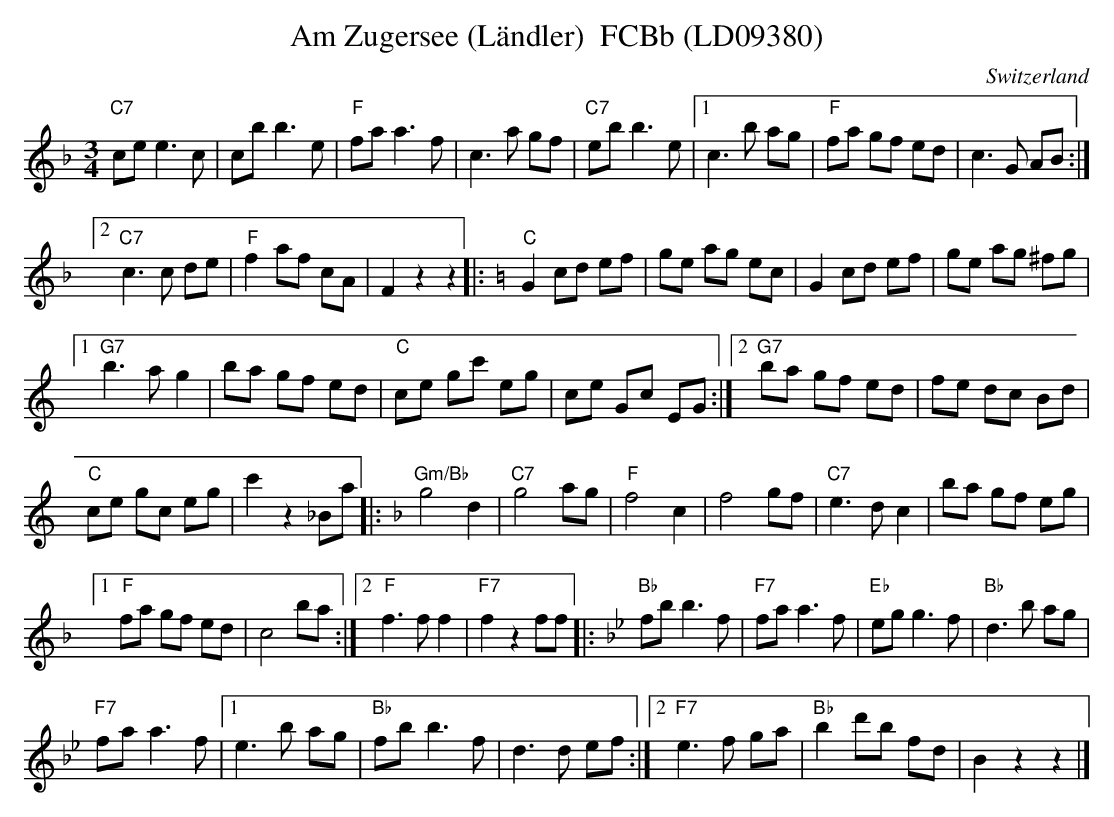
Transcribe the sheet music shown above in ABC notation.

X:1
T: Am Zugersee (L\"andler)  FCBb (LD09380)
M:3/4
L:1/8
K:F %%MIDI gchordon
"C7"cee3c | cbb3e | "F"faa3f | c3a gf | "C7"ebb3e |1 c3b ag | "F"fa gf ed | c3G AB :|2
"C7"c3c de | "F"f2 af cA | F2z2z2 |: [K:C] "C"G2 cd ef | ge ag ec | G2 cd ef | ge ag ^fg |1
"G7"b3ag2 | ba gf ed | "C"ce gc' eg | ce Gc EG :|2 "G7"ba gf ed | fe dc Bd |
"C"ce gc eg | c'2z2 _Ba |: [K:F] "Gm/Bb"g4d2 | "C7"g4ag | "F"f4c2 | f4gf | "C7"e3dc2 | ba gf eg |1
"F"fa gf ed | c4ba :|2 "F"f3ff2 | "F7"f2z2ff |: [K:Bb] "Bb"fbb3f | "F7"faa3f | "Eb"egg3f | "Bb"d3b ag |
"F7"faa3f |1 e3b ag | "Bb"fbb3f | d3d ef :|2 "F7"e3f ga | "Bb"b2 d'b fd | B2z2z2 |]
